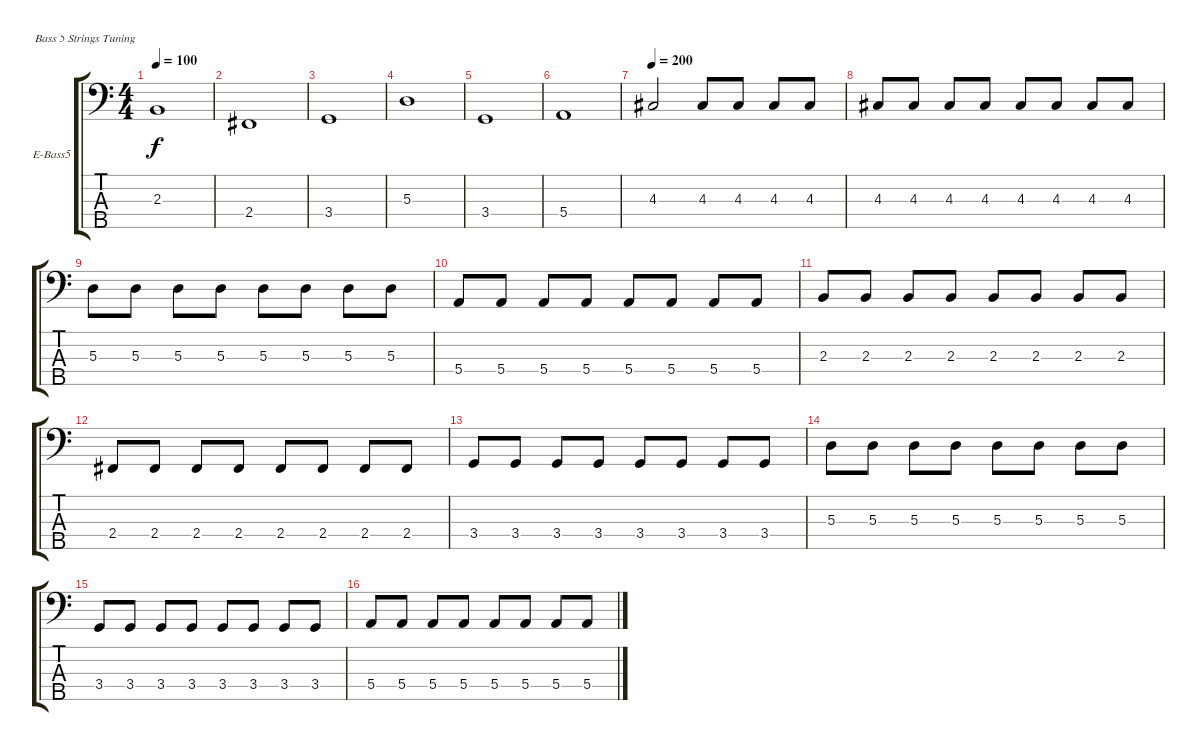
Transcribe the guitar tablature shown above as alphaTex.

\bracketExtendMode groupsimilarinstruments
\firstSystemTrackNameOrientation horizontal
\otherSystemsTrackNameOrientation horizontal
\track ("Bajo" "E-Bass5") {instrument electricbassfinger}
\staff {score tabs}
\tuning (G2 D2 A1 E1 B0)
\ts (4 4)
\tempo 100
\clef f4
\ks c
2.3.1{dy f} |
2.4.1 |
3.4.1 |
5.3.1 |
3.4.1 |
5.4.1 |
\tempo 200
4.3.2 4.3.8 4.3.8 4.3.8 4.3.8 |
4.3.8 4.3.8 4.3.8 4.3.8 4.3.8 4.3.8 4.3.8 4.3.8 |
5.3.8 5.3.8 5.3.8 5.3.8 5.3.8 5.3.8 5.3.8 5.3.8 |
5.4.8 5.4.8 5.4.8 5.4.8 5.4.8 5.4.8 5.4.8 5.4.8 |
2.3.8 2.3.8 2.3.8 2.3.8 2.3.8 2.3.8 2.3.8 2.3.8 |
2.4.8 2.4.8 2.4.8 2.4.8 2.4.8 2.4.8 2.4.8 2.4.8 |
3.4.8 3.4.8 3.4.8 3.4.8 3.4.8 3.4.8 3.4.8 3.4.8 |
5.3.8 5.3.8 5.3.8 5.3.8 5.3.8 5.3.8 5.3.8 5.3.8 |
3.4.8 3.4.8 3.4.8 3.4.8 3.4.8 3.4.8 3.4.8 3.4.8 |
5.4.8 5.4.8 5.4.8 5.4.8 5.4.8 5.4.8 5.4.8 5.4.8
